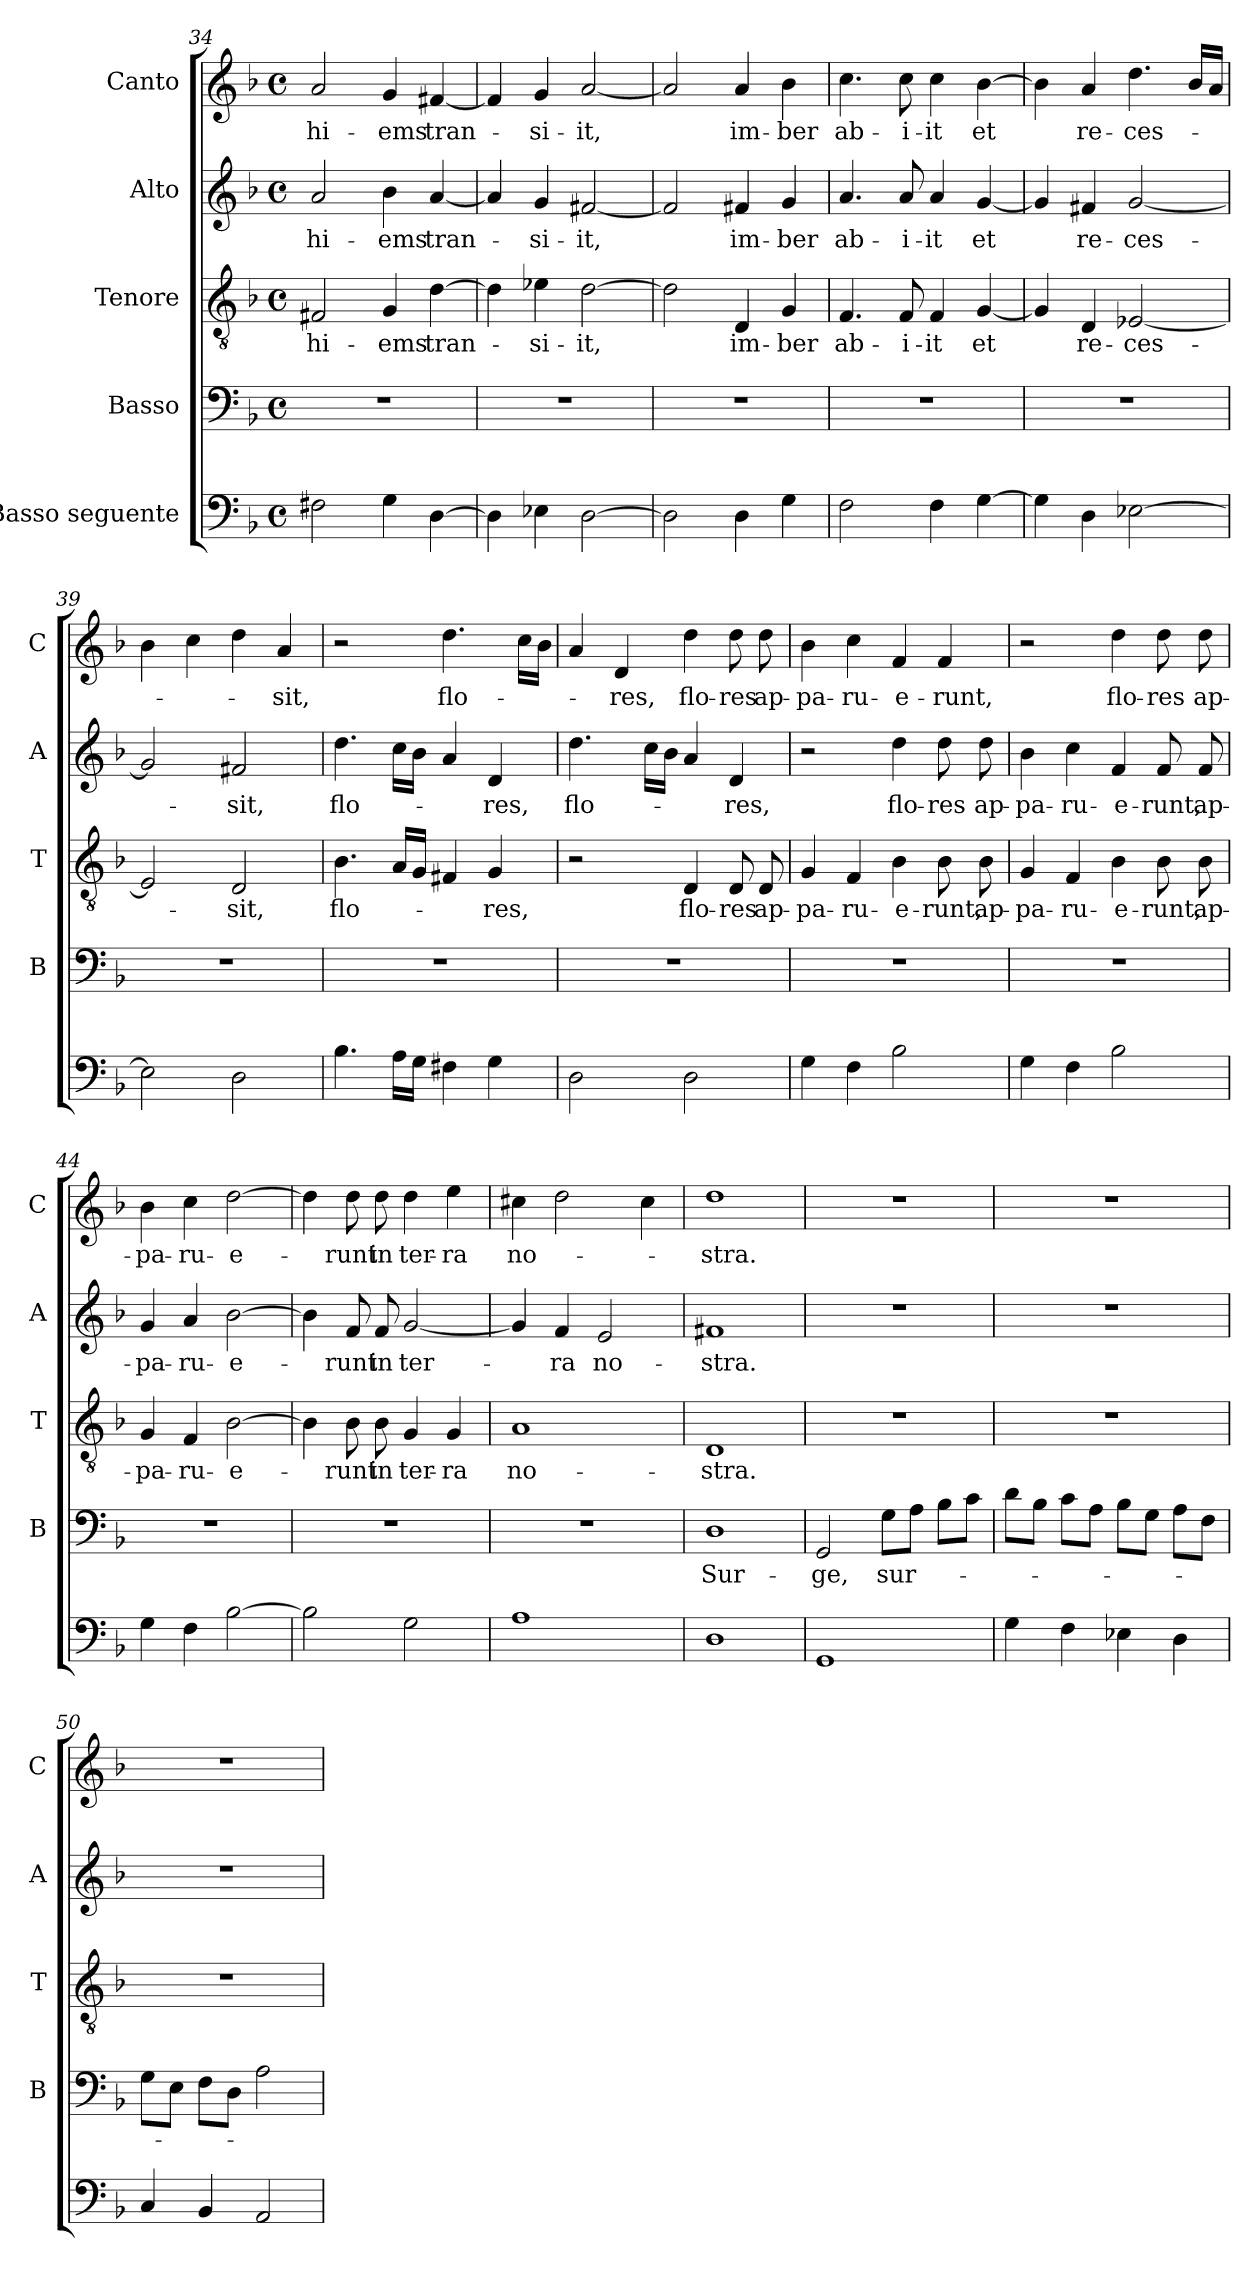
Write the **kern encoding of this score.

**kern	**kern	**text	**kern	**text	**kern	**text	**kern	**text
*part5	*part4	*part4	*part3	*part3	*part2	*part2	*part1	*part1
*staff5	*staff4	*staff4	*staff3	*staff3	*staff2	*staff2	*staff1	*staff1
*I"Basso seguente	*I"Basso	*	*I"Tenore	*	*I"Alto	*	*I"Canto	*
*	*I'B	*	*I'T	*	*I'A	*	*I'C	*
*clefF4	*clefF4	*	*clefGv2	*	*clefG2	*	*clefG2	*
*k[b-]	*k[b-]	*	*k[b-]	*	*k[b-]	*	*k[b-]	*
*F:	*F:	*	*F:	*	*F:	*	*F:	*
*M4/4	*M4/4	*	*M4/4	*	*M4/4	*	*M4/4	*
*met(c)	*met(c)	*	*met(c)	*	*met(c)	*	*met(c)	*
=34	=34	=34	=34	=34	=34	=34	=34	=34
!	!	!	!	!LO:LY:b	!	!LO:LY:b	!	!LO:LY:b
2F#X\	1r	.	2F#X/	hi-	2a/	hi-	2a/	hi-
!	!	!	!	!LO:LY:b	!	!LO:LY:b	!	!LO:LY:b
4G\	.	.	4G/	-ems	4b-\	-ems	4g/	-ems
!	!	!	!	!LO:LY:b	!	!LO:LY:b	!	!LO:LY:b
[4D\	.	.	[4d\	tran-	[4a/	tran-	[4f#X/	tran-
=35	=35	=35	=35	=35	=35	=35	=35	=35
4D\]	1r	.	4d\]	.	4a/]	.	4f#/]	.
!	!	!	!	!LO:LY:b	!	!LO:LY:b	!	!LO:LY:b
4E-X\	.	.	4e-X\	-si-	4g/	-si-	4g/	-si-
!	!	!	!	!LO:LY:b	!	!LO:LY:b	!	!LO:LY:b
[2D\	.	.	[2d\	-it,	[2f#X/	-it,	[2a/	-it,
=36	=36	=36	=36	=36	=36	=36	=36	=36
2D\]	1r	.	2d\]	.	2f#/]	.	2a/]	.
!	!	!	!	!LO:LY:b	!	!LO:LY:b	!	!LO:LY:b
4D\	.	.	4D/	im-	4f#X/	im-	4a/	im-
!	!	!	!	!LO:LY:b	!	!LO:LY:b	!	!LO:LY:b
4G\	.	.	4G/	-ber	4g/	-ber	4b-\	-ber
=37	=37	=37	=37	=37	=37	=37	=37	=37
!	!	!	!	!LO:LY:b	!	!LO:LY:b	!	!LO:LY:b
2F\	1r	.	4.F/	ab-	4.a/	ab-	4.cc\	ab-
!	!	!	!	!LO:LY:b	!	!LO:LY:b	!	!LO:LY:b
.	.	.	8F/	-i-	8a/	-i-	8cc\	-i-
!	!	!	!	!LO:LY:b	!	!LO:LY:b	!	!LO:LY:b
4F\	.	.	4F/	-it	4a/	-it	4cc\	-it
!	!	!	!	!LO:LY:b	!	!LO:LY:b	!	!LO:LY:b
[4G\	.	.	[4G/	et	[4g/	et	[4b-\	et
=38	=38	=38	=38	=38	=38	=38	=38	=38
4G\]	1r	.	4G/]	.	4g/]	.	4b-\]	.
!	!	!	!	!LO:LY:b	!	!LO:LY:b	!	!LO:LY:b
4D\	.	.	4D/	re-	4f#X/	re-	4a/	re-
!	!	!	!	!LO:LY:b	!	!LO:LY:b	!	!LO:LY:b
[2E-X\	.	.	[2E-X/	-ces-	[2g/	-ces-	4.dd\	-ces-
.	.	.	.	.	.	.	16b-/LL	.
.	.	.	.	.	.	.	16a/JJ	.
!!LO:PB:g=z
=39	=39	=39	=39	=39	=39	=39	=39	=39
2E-\]	1r	.	2E-/]	.	2g/]	.	4b-\	.
.	.	.	.	.	.	.	4cc\	.
!	!	!	!	!LO:LY:b	!	!LO:LY:b	!	!
2D\	.	.	2D/	-sit,	2f#X/	-sit,	4dd\	.
!	!	!	!	!	!	!	!	!LO:LY:b
.	.	.	.	.	.	.	4a/	-sit,
=40	=40	=40	=40	=40	=40	=40	=40	=40
!	!	!	!	!LO:LY:b	!	!LO:LY:b	!	!
4.B-\	1r	.	4.B-\	flo-	4.dd\	flo-	2r	.
16A\LL	.	.	16A/LL	.	16cc\LL	.	.	.
16G\JJ	.	.	16G/JJ	.	16b-\JJ	.	.	.
!	!	!	!	!	!	!	!	!LO:LY:b
4F#X\	.	.	4F#X/	.	4a/	.	4.dd\	flo-
!	!	!	!	!LO:LY:b	!	!LO:LY:b	!	!
4G\	.	.	4G/	-res,	4d/	-res,	.	.
.	.	.	.	.	.	.	16cc\LL	.
.	.	.	.	.	.	.	16b-\JJ	.
=41	=41	=41	=41	=41	=41	=41	=41	=41
!	!	!	!	!	!	!LO:LY:b	!	!
2D\	1r	.	2r	.	4.dd\	flo-	4a/	.
!	!	!	!	!	!	!	!	!LO:LY:b
.	.	.	.	.	.	.	4d/	-res,
.	.	.	.	.	16cc\LL	.	.	.
.	.	.	.	.	16b-\JJ	.	.	.
!	!	!	!	!LO:LY:b	!	!	!	!LO:LY:b
2D\	.	.	4D/	flo-	4a/	.	4dd\	flo-
!	!	!	!	!LO:LY:b	!	!LO:LY:b	!	!LO:LY:b
.	.	.	8D/	-res	4d/	-res,	8dd\	-res
!	!	!	!	!LO:LY:b	!	!	!	!LO:LY:b
.	.	.	8D/	ap-	.	.	8dd\	ap-
=42	=42	=42	=42	=42	=42	=42	=42	=42
!	!	!	!	!LO:LY:b	!	!	!	!LO:LY:b
4G\	1r	.	4G/	-pa-	2r	.	4b-\	-pa-
!	!	!	!	!LO:LY:b	!	!	!	!LO:LY:b
4F\	.	.	4F/	-ru-	.	.	4cc\	-ru-
!	!	!	!	!LO:LY:b	!	!LO:LY:b	!	!LO:LY:b
2B-\	.	.	4B-\	-e-	4dd\	flo-	4f/	-e-
!	!	!	!	!LO:LY:b	!	!LO:LY:b	!	!LO:LY:b
.	.	.	8B-\	-runt,	8dd\	-res	4f/	-runt,
!	!	!	!	!LO:LY:b	!	!LO:LY:b	!	!
.	.	.	8B-\	ap-	8dd\	ap-	.	.
=43	=43	=43	=43	=43	=43	=43	=43	=43
!	!	!	!	!LO:LY:b	!	!LO:LY:b	!	!
4G\	1r	.	4G/	-pa-	4b-\	-pa-	2r	.
!	!	!	!	!LO:LY:b	!	!LO:LY:b	!	!
4F\	.	.	4F/	-ru-	4cc\	-ru-	.	.
!	!	!	!	!LO:LY:b	!	!LO:LY:b	!	!LO:LY:b
2B-\	.	.	4B-\	-e-	4f/	-e-	4dd\	flo-
!	!	!	!	!LO:LY:b	!	!LO:LY:b	!	!LO:LY:b
.	.	.	8B-\	-runt,	8f/	-runt,	8dd\	-res
!	!	!	!	!LO:LY:b	!	!LO:LY:b	!	!LO:LY:b
.	.	.	8B-\	ap-	8f/	ap-	8dd\	ap-
=44	=44	=44	=44	=44	=44	=44	=44	=44
!	!	!	!	!LO:LY:b	!	!LO:LY:b	!	!LO:LY:b
4G\	1r	.	4G/	-pa-	4g/	-pa-	4b-\	-pa-
!	!	!	!	!LO:LY:b	!	!LO:LY:b	!	!LO:LY:b
4F\	.	.	4F/	-ru-	4a/	-ru-	4cc\	-ru-
!	!	!	!	!LO:LY:b	!	!LO:LY:b	!	!LO:LY:b
[2B-\	.	.	[2B-\	-e-	[2b-\	-e-	[2dd\	-e-
!!LO:LB:g=z
=45	=45	=45	=45	=45	=45	=45	=45	=45
2B-\]	1r	.	4B-\]	.	4b-\]	.	4dd\]	.
!	!	!	!	!LO:LY:b	!	!LO:LY:b	!	!LO:LY:b
.	.	.	8B-\	-runt	8f/	-runt	8dd\	-runt
!	!	!	!	!LO:LY:b	!	!LO:LY:b	!	!LO:LY:b
.	.	.	8B-\	in	8f/	in	8dd\	in
!	!	!	!	!LO:LY:b	!	!LO:LY:b	!	!LO:LY:b
2G\	.	.	4G/	ter-	[2g/	ter-	4dd\	ter-
!	!	!	!	!LO:LY:b	!	!	!	!LO:LY:b
.	.	.	4G/	-ra	.	.	4ee\	-ra
=46	=46	=46	=46	=46	=46	=46	=46	=46
!	!	!	!	!LO:LY:b	!	!	!	!LO:LY:b
1A	1r	.	1A	no-	4g/]	.	4cc#X\	no-
!	!	!	!	!	!	!LO:LY:b	!	!
.	.	.	.	.	4f/	-ra	2dd\	.
!	!	!	!	!	!	!LO:LY:b	!	!
.	.	.	.	.	2e/	no-	.	.
.	.	.	.	.	.	.	4cc#\	.
=47	=47	=47	=47	=47	=47	=47	=47	=47
!	!	!LO:LY:b	!	!LO:LY:b	!	!LO:LY:b	!	!LO:LY:b
1D	1D	Sur-	1D	-stra.	1f#X	-stra.	1dd	-stra.
=48	=48	=48	=48	=48	=48	=48	=48	=48
!	!	!LO:LY:b	!	!	!	!	!	!
1GG	2GG/	-ge,	1r	.	1r	.	1r	.
!	!	!LO:LY:b	!	!	!	!	!	!
.	8G\L	sur-	.	.	.	.	.	.
.	8A\J	.	.	.	.	.	.	.
.	8B-\L	.	.	.	.	.	.	.
.	8c\J	.	.	.	.	.	.	.
=49	=49	=49	=49	=49	=49	=49	=49	=49
4G\	8d\L	.	1r	.	1r	.	1r	.
.	8B-\J	.	.	.	.	.	.	.
4F\	8c\L	.	.	.	.	.	.	.
.	8A\J	.	.	.	.	.	.	.
4E-X\	8B-\L	.	.	.	.	.	.	.
.	8G\J	.	.	.	.	.	.	.
4D\	8A\L	.	.	.	.	.	.	.
.	8F\J	.	.	.	.	.	.	.
=50	=50	=50	=50	=50	=50	=50	=50	=50
4C/	8G\L	.	1r	.	1r	.	1r	.
.	8E\J	.	.	.	.	.	.	.
4BB-/	8F\L	.	.	.	.	.	.	.
.	8D\J	.	.	.	.	.	.	.
2AA/	2A\	.	.	.	.	.	.	.
=	=	=	=	=	=	=	=	=
*-	*-	*-	*-	*-	*-	*-	*-	*-
